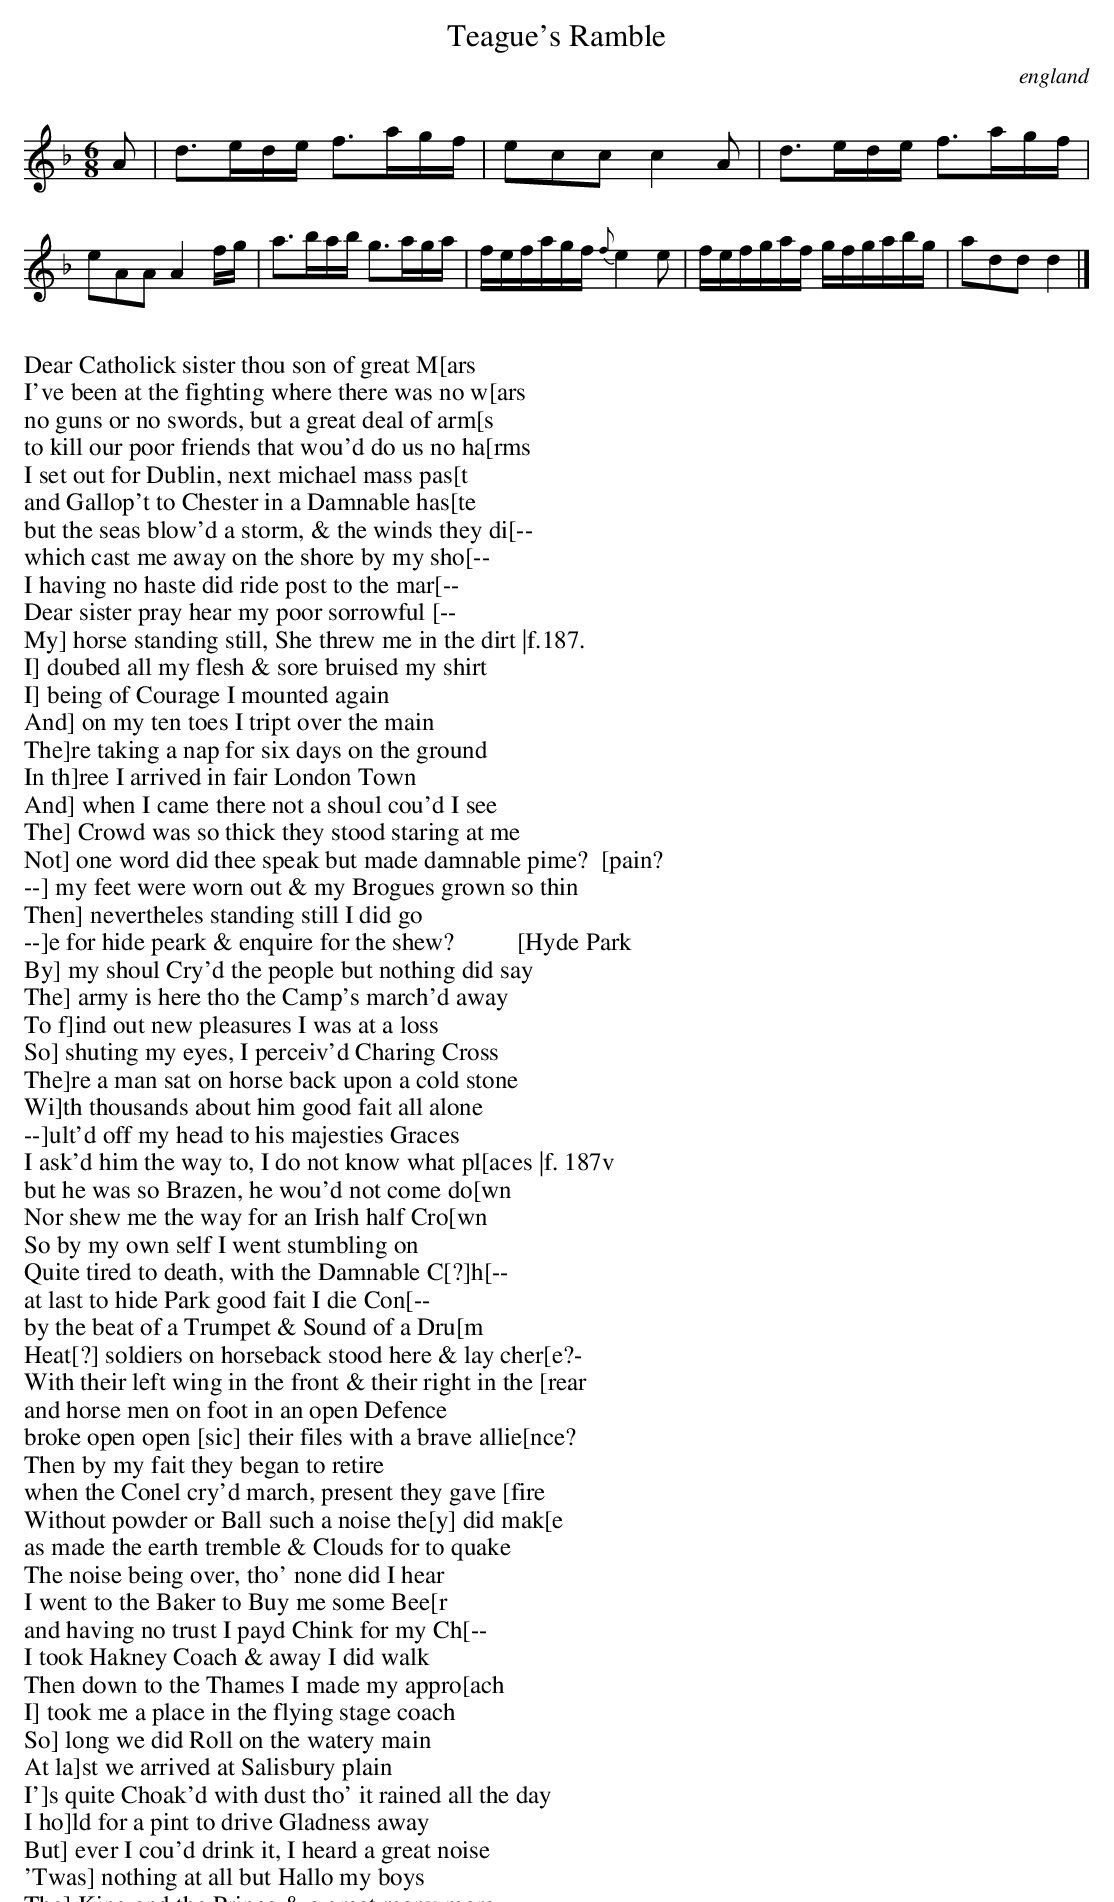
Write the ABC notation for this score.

X:1
T:Teague's Ramble
O:england
Q:56
L:1/8
M:6/8
K:Dm
A|d3/2e/2d/2e/2 f3/2a/2g/2f/2|ecc c2A|\
d3/2e/2d/2e/2 f3/2a/2g/2f/2|eAA A2f/2g/2|\
a3/2b/2a/2b/2 g3/2a/2g/2a/2|\
f/2e/2f/2a/2g/2f/2 {f}e2e|\
f/2e/2f/2g/2a/2f/2 g/2f/2g/2a/2b/2g/2|add d2|]
W:Dear Catholick sister thou son of great M[ars
W:I've been at the fighting where there was no w[ars
W:no guns or no swords, but a great deal of arm[s
W:to kill our poor friends that wou'd do us no ha[rms
W:I set out for Dublin, next michael mass pas[t
W:and Gallop't to Chester in a Damnable has[te
W:but the seas blow'd a storm, & the winds they di[--
W:which cast me away on the shore by my sho[--
W:I having no haste did ride post to the mar[--
W:Dear sister pray hear my poor sorrowful [--
W:My] horse standing still, She threw me in the dirt |f.187.
W:I] doubed all my flesh & sore bruised my shirt
W:I] being of Courage I mounted again
W:And] on my ten toes I tript over the main
W:The]re taking a nap for six days on the ground
W:In th]ree I arrived in fair London Town
W:And] when I came there not a shoul cou'd I see
W:The] Crowd was so thick they stood staring at me
W:Not] one word did thee speak but made damnable pime?  [pain?
W:--] my feet were worn out & my Brogues grown so thin
W:Then] nevertheles standing still I did go
W:--]e for hide peark & enquire for the shew?          [Hyde Park
W:By] my shoul Cry'd the people but nothing did say
W:The] army is here tho the Camp's march'd away
W:To f]ind out new pleasures I was at a loss
W:So] shuting my eyes, I perceiv'd Charing Cross
W:The]re a man sat on horse back upon a cold stone
W:Wi]th thousands about him good fait all alone
W:--]ult'd off my head to his majesties Graces
W:I ask'd him the way to, I do not know what pl[aces |f. 187v
W:but he was so Brazen, he wou'd not come do[wn
W:Nor shew me the way for an Irish half Cro[wn
W:So by my own self I went stumbling on
W:Quite tired to death, with the Damnable C[?]h[--
W:at last to hide Park good fait I die Con[--
W:by the beat of a Trumpet & Sound of a Dru[m
W:Heat[?] soldiers on horseback stood here & lay cher[e?-
W:With their left wing in the front & their right in the [rear
W:and horse men on foot in an open Defence
W:broke open open [sic] their files with a brave allie[nce?
W:Then by my fait they began to retire
W:when the Conel cry'd march, present they gave [fire
W:Without powder or Ball such a noise the[y] did mak[e
W:as made the earth tremble & Clouds for to quake
W:The noise being over, tho' none did I hear
W:I went to the Baker to Buy me some Bee[r
W:and having no trust I payd Chink for my Ch[--
W:I took Hakney Coach & away I did walk
W:Then down to the Thames I made my appro[ach
W:I] took me a place in the flying stage coach
W:So] long we did Roll on the watery main
W:At la]st we arrived at Salisbury plain
W:I']s quite Choak'd with dust tho' it rained all the day
W:I ho]ld for a pint to drive Gladness away
W:But] ever I cou'd drink it, I heard a great noise
W:'Twas] nothing at all but Hallo my boys
W:The] King and the Prince & a great many more
W:All] coming behind us just going before
W:And] all keeping silence the[y] loudly did sing
W:They] kept on their hats for to honour the King
W:Be]ing Contented to sit on my seat
W:I'm] still and went out to the midst of the street
W:The]re the Bishop of Salisbury he did rehearse
W:A p]iece of good Latine in old English verse
W:It] pleased his majestys grace to protest
W:Bu]t it was a fine Altho meanly dres'd
W:The]n out came the Clergy in a black scarlet Gown
W:To] kiss the King's hand for the sake of the Crown
W:But all the while that the Condects[?] did run       |f. 188v
W:There was good rost beef & Backon & best o[f rum ?
W:There was Baskets of Claret & white wine was [---
W:on Tables for firemen to eat when they red[---
W:I took such a surfeit now at this fine fe[ast
W:as did not disturb my poor shoul in the le[ast
W:but if ever I go to see London again
W:The Devil may be after taking Teague for h[im]
W:There was Hollands Genever run thro' every [---
W:and horses made fast for Greeting of win[--
W:By my shoul I admired their wisdom & p[---
W:With Sword on their shoulders & Guns [in their s[---
